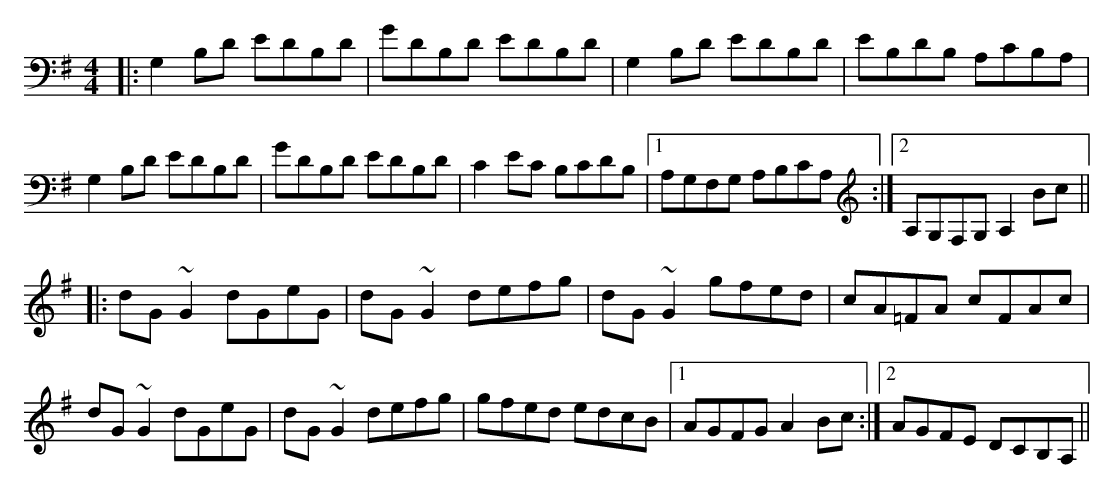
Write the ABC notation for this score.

X:1
M:4/4
K:G
|:G,2B,D EDB,D|GDB,D EDB,D|G,2B,D EDB,D|EB,DB, A,CB,A,|
G,2B,D EDB,D|GDB,D EDB,D|C2EC B,CDB,|1 A,G,F,G, A,B,CA,:|2 A,G,F,G, A,2Bc||
|:dG~G2 dGeG|dG~G2 defg|dG~G2 gfed|cA=FA cFAc|
dG~G2 dGeG|dG~G2 defg|gfed edcB|1 AGFG A2Bc:|2 AGFE DCB,A,||
